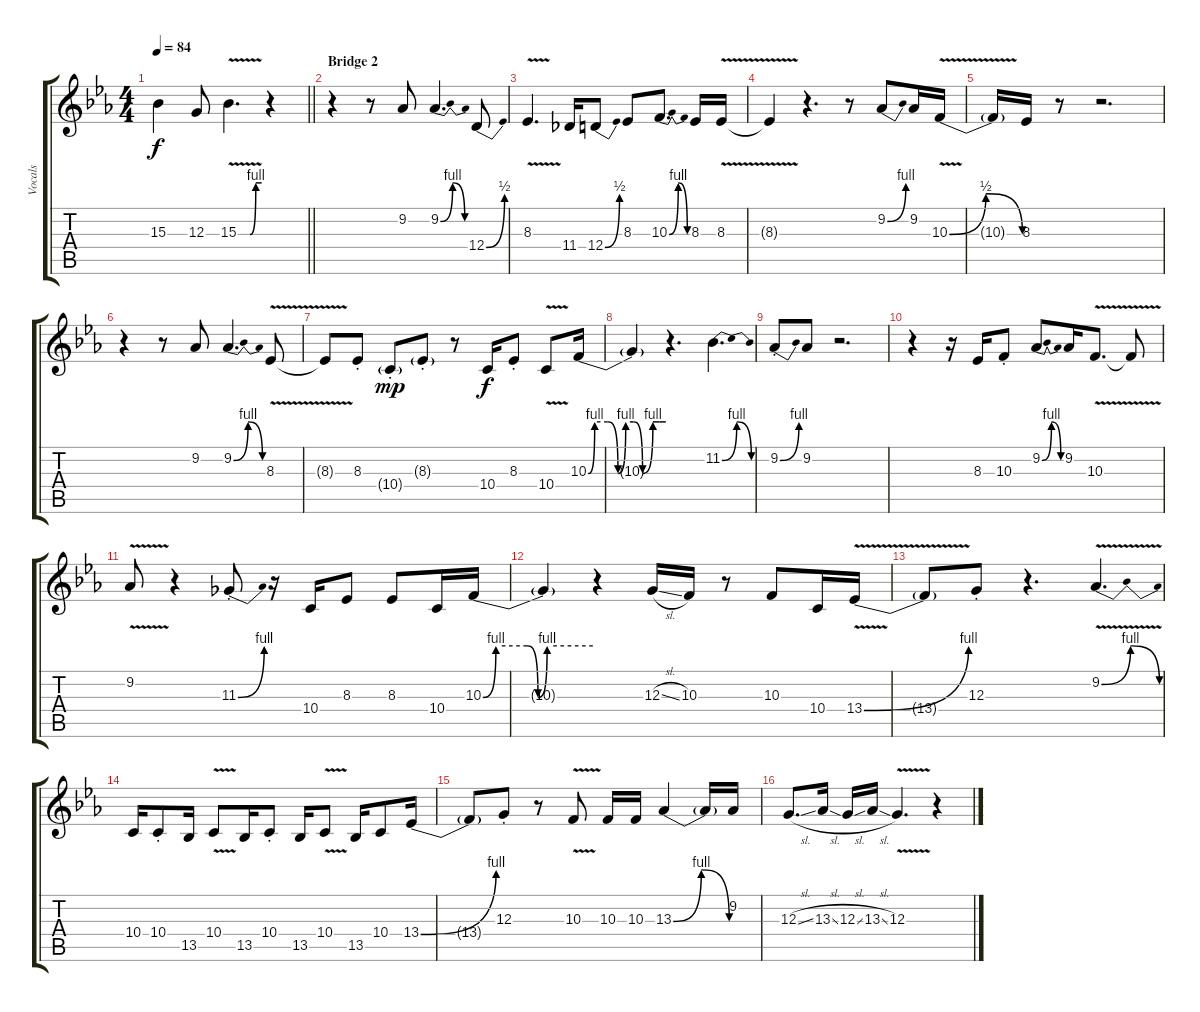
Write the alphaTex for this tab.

\track ("Vocals" "Vocals") {instrument altosax}
\staff {score tabs}
\tuning (E4 B3 G3 D3 A2 E2) {hide}
\ts (4 4)
\tempo 84
\clef g2
\barLineRight lightlight
\ks eb
15.3{t}.4{dy f} 12.3.8 15.3{be (custom 0 0 30 0 45 4 60 4) v}.4{d} r.4 |
\section ("" "Bridge 2")
r.4 r.8 9.2.8 9.2{be (bendrelease 0 0 15 4 45 4 60 0)}.4{d} 12.4{be (bend 0 0 60 2)}.8 |
8.3{v}.4{d} 11.4.16 12.4{be (bend 0 0 60 2)}.8 8.3.8 10.3{be (bendrelease 0 0 15 4 45 4 60 0)}.8{d} 8.3.16 8.3{v}.16 |
8.3{t}.4 r.4{d} r.8 9.2{be (bend 0 0 60 4)}.8 9.2.16 10.3{be (bendrelease 0 0 15 2 44 2 60 0) v}.16 |
10.3{t}.16 8.3.16 r.8 r.2{d} |
r.4 r.8 9.2.8 9.2{be (bendrelease 0 0 15 4 45 4 60 0)}.4{d} 8.3{v}.8 |
8.3{t}.8 8.3{st}.8 10.4{g st}.8{dy mp} 8.3{g st}.8 r.8 10.4.16{dy f} 8.3{st}.8 10.4{v}.8 10.3{be (custom 0 0 5 4 15 4 23 0 29 4 35 4 42 0 50 4 55 4 60 4)}.16 |
10.3{t}.4 r.4{d} 11.2{be (bendrelease 0 0 15 4 45 4 60 0)}.4{d} |
9.2{be (bend 0 0 60 4) st}.8 9.2.8 r.2{d} |
r.4 r.16 8.3.16 10.3{st}.8 9.2{be (bendrelease 0 0 15 4 45 4 60 0)}.8 9.2.16 10.3{v}.8{d} 10.3{t}.8 |
9.2{v}.8 r.4 11.3{be (bend 0 0 60 4) st}.8 r.16 10.4.16 8.3.8 8.3.8 10.4.16 10.3{be (custom 0 0 7 4 24 4 30 0 35 4 60 4)}.16 |
10.3{t}.4 r.4 12.3{sl}.16 10.3.16 r.8 10.3.8 10.4.16 13.4{be (bend 0 0 60 4) v}.16 |
13.4{t}.8 12.3{st}.8 r.4{d} 9.2{be (bendrelease 0 0 15 4 44 4 60 0) v}.4{d} |
10.4.16 10.4{st}.8 13.5.16 10.4{v}.8 13.5.16 10.4{st}.8 13.5.16 10.4{v}.8 13.5.16 10.4.8 13.4{be (bend 0 0 60 4)}.16 |
13.4{t}.8 12.3{st}.8 r.8 10.3{v}.8 10.3.16 10.3.16 13.3{be (bendrelease 0 0 15 4 45 4 60 0)}.4 13.3{t}.16 9.2.16 |
12.3{sl}.8{d} 13.3{sl}.16 12.3{sl}.16 13.3{sl}.16 12.3{v}.4{d} r.4
